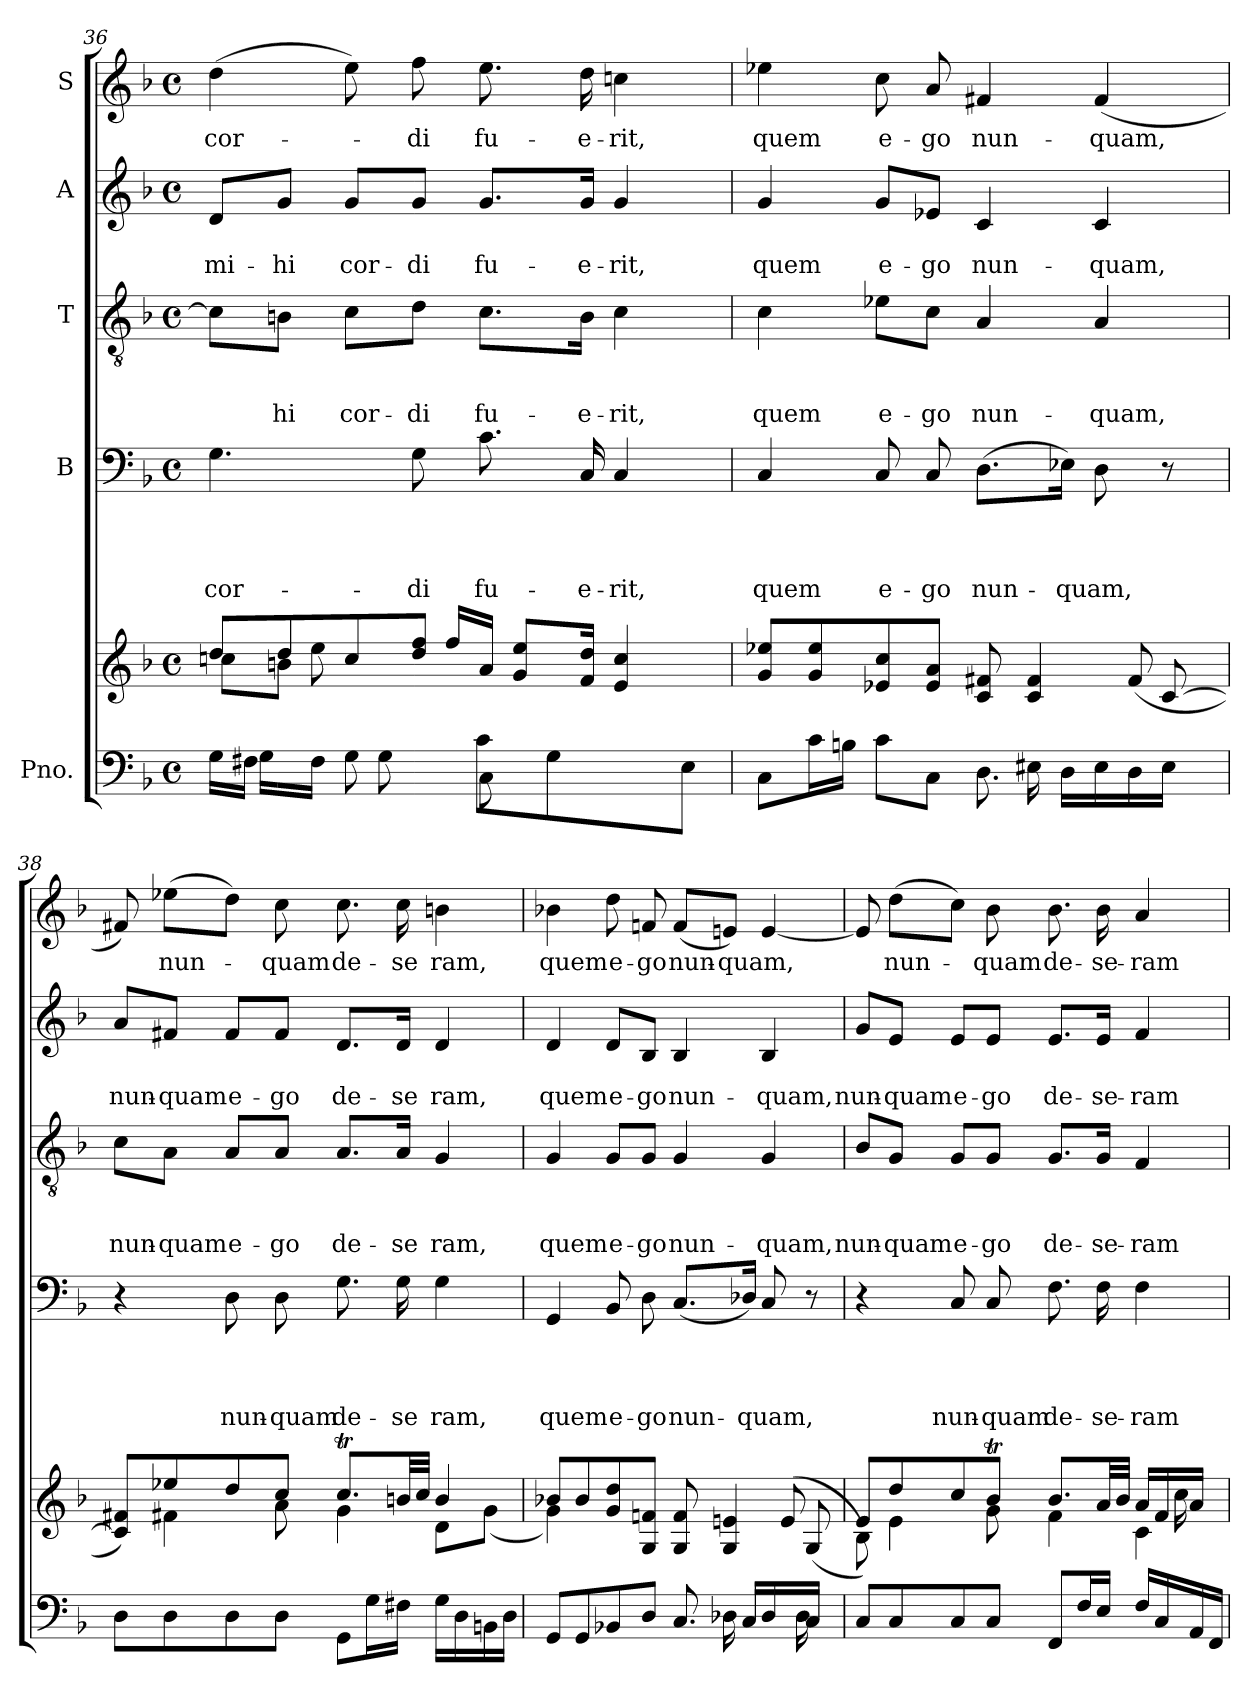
**kern	**kern	**kern	**text	**text	**text	**text	**kern	**text	**text	**text	**kern	**text	**text	**kern	**text
*part5	*part5	*part4	*part4	*part4	*part4	*part4	*part3	*part3	*part3	*part3	*part2	*part2	*part2	*part1	*part1
*staff6	*staff5	*staff4	*staff4	*staff4	*staff4	*staff4	*staff3	*staff3	*staff3	*staff3	*staff2	*staff2	*staff2	*staff1	*staff1
*I"Pno.	*	*I"B	*	*	*	*	*I"T	*	*	*	*I"A	*	*	*I"S	*
*clefF4	*clefG2	*clefF4	*	*	*	*	*clefGv2	*	*	*	*clefG2	*	*	*clefG2	*
*k[b-]	*k[b-]	*k[b-]	*	*	*	*	*k[b-]	*	*	*	*k[b-]	*	*	*k[b-]	*
*F:	*F:	*F:	*	*	*	*	*F:	*	*	*	*F:	*	*	*F:	*
*M4/4	*M4/4	*M4/4	*	*	*	*	*M4/4	*	*	*	*M4/4	*	*	*M4/4	*
*met(c)	*met(c)	*met(c)	*	*	*	*	*met(c)	*	*	*	*met(c)	*	*	*met(c)	*
=36	=36	=36	=36	=36	=36	=36	=36	=36	=36	=36	=36	=36	=36	=36	=36
*^	*^	*	*	*	*	*	*	*	*	*	*	*	*	*	*
*	*^	*	*^	*	*	*	*	*	*	*	*	*	*	*	*	*	*
*	*	*^	*	*	*	*	*	*	*	*	*	*	*	*	*	*	*	*	*
!	!	!	!	!	!	!	!	!	!	!	!LO:LY:b	!	!	!	!	!	!	!LO:LY:b	!	!LO:LY:b
16G\LL	16ryy	4ryy	2ryy	8dd/L	8.ryy	8ccn\L	4.G\	.	.	.	cor-	8c\L]	.	.	.	8d/L	.	mi-	(>4dd\	cor-
16F#X\JJ	16G\LL	.	.	.	.	.	.	.	.	.	.	.	.	.	.	.	.	.	.	.
!	!	!	!	!	!	!	!	!	!	!	!	!	!	!	!LO:LY:b	!	!	!LO:LY:b	!	!
2..ryy	16ryy	.	.	8dd/	.	8bn\J	.	.	.	.	.	8Bn\J	.	.	-hi	8g/J	.	-hi	.	.
.	16F#\JJ	.	.	.	8ee\	.	.	.	.	.	.	.	.	.	.	.	.	.	.	.
!	!	!	!	!	!	!	!	!	!	!	!	!	!	!	!LO:LY:b	!	!	!LO:LY:b	!	!
.	8G\	16ryy	.	8cc/	.	8.ryy	.	.	.	.	.	8c\L	.	.	cor-	8g/L	.	cor-	8ee\)	.
.	.	8G\	.	.	2ryy	.	.	.	.	.	.	.	.	.	.	.	.	.	.	.
!	!	!	!	!	!	!	!	!	!	!	!LO:LY:b	!	!	!	!LO:LY:b:rj	!	!	!LO:LY:b:rj	!	!LO:LY:b
.	2ryy	.	.	8dd/ 8ff/J	.	.	8G\	.	.	.	-di	8d\J	.	.	-di	8g/J	.	-di	8ff\	-di
.	.	16ryy	.	.	.	16ff/LL	.	.	.	.	.	.	.	.	.	.	.	.	.	.
!	!	!	!	!	!	!	!	!	!	!	!LO:LY:b	!	!	!	!LO:LY:b	!	!	!LO:LY:b	!	!LO:LY:b
.	.	8C\	8c\L	2ryy	.	16a/JJ	8.c\	.	.	.	fu-	8.c\L	.	.	fu-	8.g/L	.	fu-	8.ee\	fu-
.	.	.	.	.	.	8g/ 8ee/L	.	.	.	.	.	.	.	.	.	.	.	.	.	.
.	.	4.ryy	8G\	.	.	.	.	.	.	.	.	.	.	.	.	.	.	.	.	.
!	!	!	!	!	!	!	!	!	!	!	!LO:LY:b	!	!	!	!LO:LY:b	!	!	!LO:LY:b	!	!LO:LY:b
.	.	.	.	.	.	16f/ 16dd/Jk	16C/	.	.	.	-e-	16B\Jk	.	.	-e-	16g/Jk	.	-e-	16dd\	-e-
!	!	!	!	!	!	!	!	!	!	!	!LO:LY:b	!	!	!	!LO:LY:b	!	!	!LO:LY:b	!	!LO:LY:b
.	.	.	8ryy	.	.	4e/ 4cc/	4C/	.	.	.	-rit,	4c\	.	.	-rit,	4g/	.	-rit,	4ccn\	-rit,
.	.	.	.	.	8.ryy	.	.	.	.	.	.	.	.	.	.	.	.	.	.	.
.	8ryy	.	8E\J	.	.	.	.	.	.	.	.	.	.	.	.	.	.	.	.	.
*	*	*	*	*	*v	*v	*	*	*	*	*	*	*	*	*	*	*	*	*	*
=37	=37	=37	=37	=37	=37	=37	=37	=37	=37	=37	=37	=37	=37	=37	=37	=37	=37	=37	=37
!	!	!	!	!	!	!	!	!	!	!LO:LY:b	!	!	!	!LO:LY:b	!	!	!LO:LY:b	!	!LO:LY:b
*	*v	*v	*v	*	*	*	*	*	*	*	*	*	*	*	*	*	*	*	*
8C\L	2ryy	8g/ 8ee-X/L	2ryy	4C/	.	.	.	quem	4c\	.	.	quem	4g/	.	quem	4ee-X\	quem
16c\L	.	8g/ 8ee-/	.	.	.	.	.	.	.	.	.	.	.	.	.	.	.
16Bn\JJ	.	.	.	.	.	.	.	.	.	.	.	.	.	.	.	.	.
!	!	!	!	!	!	!	!	!LO:LY:b	!	!	!	!LO:LY:b	!	!	!LO:LY:b	!	!LO:LY:b
8c\L	.	8e-X/ 8cc/	.	8C/	.	.	.	e-	8e-X\L	.	.	e-	8g/L	.	e-	8cc\	e-
!	!	!	!	!	!	!	!	!LO:LY:b	!	!	!	!LO:LY:b	!	!	!LO:LY:b	!	!LO:LY:b
8C\J	.	8e-/ 8a/J	.	8C/	.	.	.	-go	8c\J	.	.	-go	8e-X/J	.	-go	8a/	-go
!	!	!	!	!	!	!	!	!LO:LY:b	!	!	!	!LO:LY:b	!	!	!LO:LY:b	!	!LO:LY:b
8.D\	8ryy	8c/ 8f#X/	4ryy	(>8.D\L	.	.	.	nun-	4A/	.	.	nun-	4c/	.	nun-	4f#X/	nun-
.	16E#X\	4c/ 4f#/	.	.	.	.	.	.	.	.	.	.	.	.	.	.	.
!	!	!	!	!	!	!	!	!LO:LY:b	!	!	!	!	!	!	!	!	!
16ryy	16D\LL	.	.	16E-X\Jk)	.	.	.	-quam,	.	.	.	.	.	.	.	.	.
!	!	!	!	!	!	!	!	!	!	!	!	!LO:LY:b	!	!	!LO:LY:b	!	!LO:LY:b
4ryy	16E#\	.	16ryy	8D\	.	.	.	.	4A/	.	.	-quam,	4c/	.	-quam,	(<4f#/	-quam,
.	16D\	.	(<8f#/	.	.	.	.	.	.	.	.	.	.	.	.	.	.
.	16E#\JJ	[<8c/	.	8r	.	.	.	.	.	.	.	.	.	.	.	.	.
.	16ryy	.	16ryy	.	.	.	.	.	.	.	.	.	.	.	.	.	.
!!LO:LB:g=z
=38	=38	=38	=38	=38	=38	=38	=38	=38	=38	=38	=38	=38	=38	=38	=38	=38	=38
!	!	!	!	!	!	!	!	!	!	!	!	!LO:LY:b	!	!	!LO:LY:b	!	!
*v	*v	*	*	*	*	*	*	*	*	*	*	*	*	*	*	*	*
8D\L	8c/] 8f#i/L)	8ryy	4r	.	.	.	.	8c\L	.	.	nun-	8a/L	.	nun-	8f#i/)	.
!	!	!	!	!	!	!	!	!	!	!	!LO:LY:b	!	!	!LO:LY:b	!	!LO:LY:b
8D\	8ee-X/	4f#X\	.	.	.	.	.	8A\J	.	.	-quam	8f#X/J	.	-quam	(>8ee-X\L	nun-
!	!	!	!	!	!	!	!LO:LY:b	!	!	!	!LO:LY:b	!	!	!LO:LY:b	!	!
8D\	8dd/	.	8D\	.	.	.	nun-	8A/L	.	.	e-	8f#/L	.	e-	8dd\J)	.
!	!	!	!	!	!	!	!LO:LY:b	!	!	!	!LO:LY:b	!	!	!LO:LY:b	!	!LO:LY:b
8D\J	8cc/J	8a\	8D\	.	.	.	-quam	8A/J	.	.	-go	8f#/J	.	-go	8cc\	-quam
!	!	!	!	!	!	!	!LO:LY:b	!	!	!	!LO:LY:b	!	!	!LO:LY:b	!	!LO:LY:b
8GG\L	8.ccT/L	4g\	8.G\	.	.	.	de-	8.A/L	.	.	de-	8.d/L	.	de-	8.cc\	de-
16G\L	.	.	.	.	.	.	.	.	.	.	.	.	.	.	.	.
!	!	!	!	!	!	!	!LO:LY:b	!	!	!	!LO:LY:b	!	!	!LO:LY:b	!	!LO:LY:b
16F#X\JJ	32bn/LL	.	16G\	.	.	.	-se	16A/Jk	.	.	-se	16d/Jk	.	-se	16cc\	-se
.	32cc/JJJ	.	.	.	.	.	.	.	.	.	.	.	.	.	.	.
!	!	!	!	!	!	!	!LO:LY:b	!	!	!	!LO:LY:b	!	!	!LO:LY:b	!	!LO:LY:b
16G\LL	4b/	8d\L	4G\	.	.	.	ram,	4G/	.	.	ram,	4d/	.	ram,	4bn\	ram,
16D\	.	.	.	.	.	.	.	.	.	.	.	.	.	.	.	.
16BBn\	.	(<8g\J	.	.	.	.	.	.	.	.	.	.	.	.	.	.
16D\JJ	.	.	.	.	.	.	.	.	.	.	.	.	.	.	.	.
=39	=39	=39	=39	=39	=39	=39	=39	=39	=39	=39	=39	=39	=39	=39	=39	=39
*^	*	*^	*	*	*	*	*	*	*	*	*	*	*	*	*	*
*	*^	*	*	*	*	*	*	*	*	*	*	*	*	*	*	*	*	*
!	!	!	!	!	!	!	!	!	!	!LO:LY:b	!	!	!	!LO:LY:b	!	!	!LO:LY:b	!	!LO:LY:b
8GG/L	2ryy	2..ryy	4g\)	8b-X/L	2ryy	4GG/	.	.	.	quem	4G/	.	.	quem	4d/	.	quem	4b-X\	quem
8GG/	.	.	.	8b-/	.	.	.	.	.	.	.	.	.	.	.	.	.	.	.
!	!	!	!	!	!	!	!	!	!	!LO:LY:b	!	!	!	!LO:LY:b	!	!	!LO:LY:b	!	!LO:LY:b
8BB-X/	.	.	2.ryy	8g/ 8dd/	.	8BB-/	.	.	.	e-	8G/L	.	.	e-	8d/L	.	e-	8dd\	e-
!	!	!	!	!	!	!	!	!	!	!LO:LY:b:rj	!	!	!	!LO:LY:b:rj	!	!	!LO:LY:b:rj	!	!LO:LY:b:rj
8D/J	.	.	.	8G/ 8fn/J	.	8D\	.	.	.	-go	8G/J	.	.	-go	8B-/J	.	-go	8fn/	-go
!	!	!	!	!	!	!	!	!	!	!LO:LY:b	!	!	!	!LO:LY:b	!	!	!LO:LY:b	!	!LO:LY:b
8.C/	8ryy	.	.	8G/ 8f/	4ryy	(<8.C/L	.	.	.	nun-	4G/	.	.	nun-	4B-/	.	nun-	(<8f/L	nun-
!	!	!	!	!	!	!	!	!	!	!	!	!	!	!	!	!	!	!	!LO:LY:b
.	16D-X\	.	.	4G/ 4en/	.	.	.	.	.	.	.	.	.	.	.	.	.	8en/J)	-quam,
!	!	!	!	!	!	!	!	!	!	!LO:LY:b	!	!	!	!	!	!	!	!	!
16ryy	16C/LL	.	.	.	.	16D-X/Jk)	.	.	.	-quam,	.	.	.	.	.	.	.	.	.
!	!	!	!	!	!	!	!	!	!	!	!	!	!	!LO:LY:b	!	!	!LO:LY:b	!	!
4ryy	16D-/	.	.	.	16ryy	8C/	.	.	.	.	4G/	.	.	-quam,	4B-/	.	-quam,	[<4e/	.
.	16ryy	.	.	.	(8e/	.	.	.	.	.	.	.	.	.	.	.	.	.	.
.	16C/JJ	16D-\	.	(<8G/	.	8r	.	.	.	.	.	.	.	.	.	.	.	.	.
.	16ryy	16ryy	.	.	16ryy	.	.	.	.	.	.	.	.	.	.	.	.	.	.
=40	=40	=40	=40	=40	=40	=40	=40	=40	=40	=40	=40	=40	=40	=40	=40	=40	=40	=40	=40
!	!	!	!	!	!	!	!	!	!	!	!	!	!	!LO:LY:b	!	!	!LO:LY:b	!	!
*v	*v	*v	*	*	*	*	*	*	*	*	*	*	*	*	*	*	*	*	*
8C/L	8e/L)	8B-\)	2..ryy	4r	.	.	.	.	8B-/L	.	.	nun-	8g/L	.	nun-	8e/]	.
!	!	!	!	!	!	!	!	!	!	!	!	!LO:LY:b	!	!	!LO:LY:b	!	!LO:LY:b
8C/	8dd/	4e\	.	.	.	.	.	.	8G/J	.	.	-quam	8e/J	.	-quam	(>8dd\L	nun-
!	!	!	!	!	!	!	!	!LO:LY:b	!	!	!	!LO:LY:b	!	!	!LO:LY:b	!	!
8C/	8cc/	.	.	8C/	.	.	.	nun-	8G/L	.	.	e-	8e/L	.	e-	8cc\J)	.
!	!	!	!	!	!	!	!	!LO:LY:b	!	!	!	!LO:LY:b	!	!	!LO:LY:b	!	!LO:LY:b
8C/J	8b-T/J	8g\	.	8C/	.	.	.	-quam	8G/J	.	.	-go	8e/J	.	-go	8b-\	-quam
!	!	!	!	!	!	!	!	!LO:LY:b	!	!	!	!LO:LY:b	!	!	!LO:LY:b	!	!LO:LY:b
8FF/L	8.b-/L	4f\	.	8.F\	.	.	.	de-	8.G/L	.	.	de-	8.e/L	.	de-	8.b-\	de-
16F/L	.	.	.	.	.	.	.	.	.	.	.	.	.	.	.	.	.
!	!	!	!	!	!	!	!	!LO:LY:b	!	!	!	!LO:LY:b	!	!	!LO:LY:b	!	!LO:LY:b
16E/JJ	32a/LL	.	.	16F\	.	.	.	-se-	16G/Jk	.	.	-se-	16e/Jk	.	-se-	16b-\	-se-
.	32b-/JJJ	.	.	.	.	.	.	.	.	.	.	.	.	.	.	.	.
!	!	!	!	!	!	!	!	!LO:LY:b	!	!	!	!LO:LY:b	!	!	!LO:LY:b	!	!LO:LY:b
16F/LL	16a/LL	4c\	.	4F\	.	.	.	-ram	4F/	.	.	-ram	4f/	.	-ram	4a/	-ram
16C/	16f/	.	.	.	.	.	.	.	.	.	.	.	.	.	.	.	.
16AA/	16a/JJ	.	16cc\	.	.	.	.	.	.	.	.	.	.	.	.	.	.
16FF/JJ	16ryy	.	16ryy	.	.	.	.	.	.	.	.	.	.	.	.	.	.
*	*v	*v	*v	*	*	*	*	*	*	*	*	*	*	*	*	*	*
=	=	=	=	=	=	=	=	=	=	=	=	=	=	=	=
*-	*-	*-	*-	*-	*-	*-	*-	*-	*-	*-	*-	*-	*-	*-	*-
